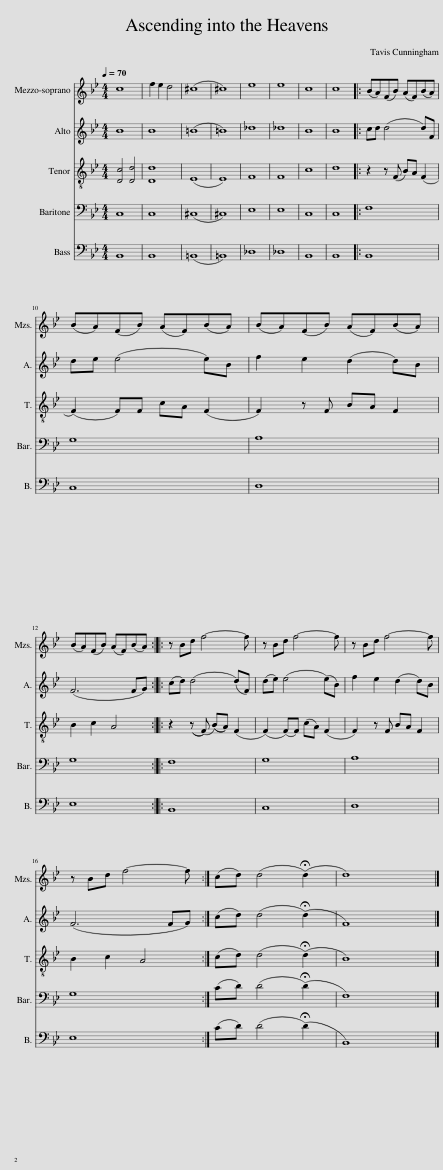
X:1
%%score 1 2 3 4 5
L:1/8
Q:1/4=70
M:4/4
I:linebreak $
K:Bb
V:1 treble
V:2 treble
V:3 treble-8
V:4 bass
V:5 bass
V:1
 c8 | f2 e2 d4 | (^c8 | ^c8) | e8 | %5
 e8 | c8 | c8 |: (BA)(FB) (AF)(BA) |$ (BA)(FB) (AF)(BA) | %10
 (BA)(FB) (AF)(BA) |$ (BA)(FB) (AF)(BA) :: z Bd f4- f | z Bd f4- f | z Bd f4- f |$ %15
 z Bd f4- f :| (cd) (d4 (!fermata!d2) | d8) |] %18
V:2
 B8 | B8 | (=B8 | =B8) | _d8 | %5
 _d8 | B8 | B8 |: cd (d4 d)F |$ de (e4 e)B | %10
 f2 e2 (d2 d)B |$ (F6 FG) :: (cd) (d4 (d)F) | (de) (e4 (e)B) | f2 e2 (d2 d)B |$ %15
 (F6 FG) :| (cd) (d4 (!fermata!d2) | F8) |] %18
V:3
 [Dc]4 [Dd]4 | [Dd]8 | (E8 | E8) | F8 | %5
 F8 | c8 | d8 |: z2 z (F B)A (F2 |$ (F2) F)F cA (F2 | %10
 F2) z F BA F2 |$ B2 c2 A4 :: z2 ((z (F)) ((B)A)) (F2 | (F2) (F)F) (cA) (F2 | F2) z F BA F2 |$ %15
 B2 c2 A4 :| (cd) (d4 (!fermata!d2) | B8) |] %18
V:4
 C,8 | C,8 | (^C,8 | ^C,8) | E,8 | %5
 E,8 | C,8 | C,8 |: F,8 |$ G,8 | %10
 A,8 |$ G,8 :: F,8 | G,8 | A,8 |$ %15
 G,8 :| (CD) (D4 (!fermata!D2) | F,8) |] %18
V:5
 B,,8 | B,,8 | (=B,,8 | =B,,8) | _D,8 | %5
 _D,8 | B,,8 | B,,8 |: B,,8 |$ C,8 | %10
 D,8 |$ E,8 :: B,,8 | C,8 | D,8 |$ %15
 E,8 :| (CD) (D4 (!fermata!D2) | B,,8) |] %18
